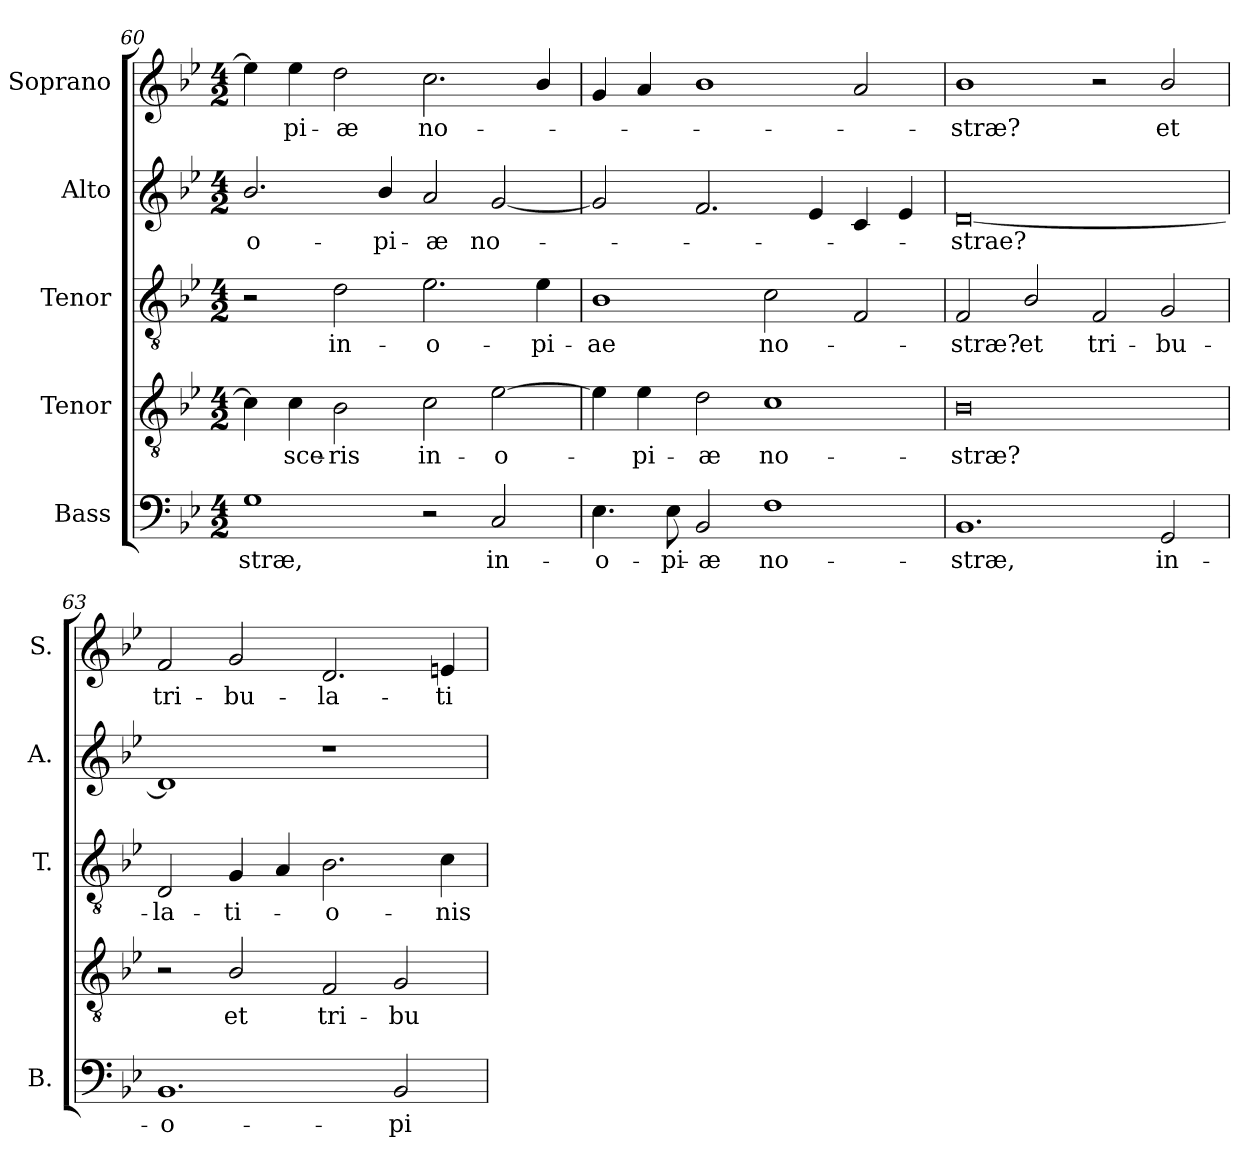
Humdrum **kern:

**kern	**text	**kern	**text	**kern	**text	**kern	**text	**kern	**text
*part5	*part5	*part4	*part4	*part3	*part3	*part2	*part2	*part1	*part1
*staff5	*staff5	*staff4	*staff4	*staff3	*staff3	*staff2	*staff2	*staff1	*staff1
*I"Bass	*	*I"Tenor	*	*I"Tenor	*	*I"Alto	*	*I"Soprano	*
*I'B.	*	*	*	*I'T.	*	*I'A.	*	*I'S.	*
*clefF4	*	*clefGv2	*	*clefGv2	*	*clefG2	*	*clefG2	*
*	*	*ITrd7c12	*	*ITrd7c12	*	*	*	*	*
*k[b-e-]	*	*k[b-e-]	*	*k[b-e-]	*	*k[b-e-]	*	*k[b-e-]	*
*B-:	*	*B-:	*	*B-:	*	*B-:	*	*B-:	*
*M4/2	*	*M4/2	*	*M4/2	*	*M4/2	*	*M4/2	*
=60	=60	=60	=60	=60	=60	=60	=60	=60	=60
!	!LO:LY:b:color=#000000	!	!	!	!	!	!	!	!
!	!	!	!	!	!	!	!LO:LY:b:color=#000000	!	!
1Gi	-stræ,	4Ci\]	.	2r	.	2.b-i/	-o-	4ee-i\]	.
!	!	!	!LO:LY:b:color=#000000	!	!	!	!	!	!
!	!	!	!	!	!	!	!	!	!LO:LY:b:color=#000000
.	.	4Ci\	-sce-	.	.	.	.	4ee-i\	-pi-
!	!	!	!LO:LY:b:color=#000000	!	!	!	!	!	!
!	!	!	!	!	!LO:LY:b:color=#000000	!	!	!	!
!	!	!	!	!	!	!	!	!	!LO:LY:b:color=#000000
.	.	2BB-i\	-ris	2Di\	in-	.	.	2ddi\	-æ
!	!	!	!	!	!	!	!LO:LY:b:color=#000000	!	!
.	.	.	.	.	.	4b-i/	-pi-	.	.
!	!	!	!LO:LY:b:color=#000000	!	!	!	!	!	!
!	!	!	!	!	!LO:LY:b:color=#000000	!	!	!	!
!	!	!	!	!	!	!	!LO:LY:b:color=#000000	!	!
!	!	!	!	!	!	!	!	!	!LO:LY:b:color=#000000
2r	.	2Ci\	in-	2.E-i\	-o-	2ai/	-æ	2.cci\	no-
!	!LO:LY:b:color=#000000	!	!	!	!	!	!	!	!
!	!	!	!LO:LY:b:color=#000000	!	!	!	!	!	!
!	!	!	!	!	!	!	!LO:LY:b:color=#000000	!	!
2Ci/	in-	[2E-i\	-o-	.	.	[2gi/	no-	.	.
!	!	!	!	!	!LO:LY:b:color=#000000	!	!	!	!
.	.	.	.	4E-i\	-pi-	.	.	4b-i/	.
!!LO:PB:g=z
=61	=61	=61	=61	=61	=61	=61	=61	=61	=61
!	!LO:LY:b:color=#000000	!	!	!	!	!	!	!	!
!	!	!	!	!	!LO:LY:b:color=#000000	!	!	!	!
4.E-i\	-o-	4E-i\]	.	1BB-i	-ae	2gi/]	.	4gi/	.
!	!	!	!LO:LY:b:color=#000000	!	!	!	!	!	!
.	.	4E-i\	-pi-	.	.	.	.	4ai/	.
!	!LO:LY:b:color=#000000	!	!	!	!	!	!	!	!
8E-i\	-pi-	.	.	.	.	.	.	.	.
!	!LO:LY:b:color=#000000	!	!	!	!	!	!	!	!
!	!	!	!LO:LY:b:color=#000000	!	!	!	!	!	!
2BB-i/	-æ	2Di\	-æ	.	.	2.fi/	.	1b-i	.
!	!LO:LY:b:color=#000000	!	!	!	!	!	!	!	!
!	!	!	!LO:LY:b:color=#000000	!	!	!	!	!	!
!	!	!	!	!	!LO:LY:b:color=#000000	!	!	!	!
1Fi	no-	1Ci	no-	2Ci\	no-	.	.	.	.
.	.	.	.	.	.	4e-i/	.	.	.
.	.	.	.	2FFi/	.	4ci/	.	2ai/	.
.	.	.	.	.	.	4e-i/	.	.	.
=62	=62	=62	=62	=62	=62	=62	=62	=62	=62
!	!LO:LY:b:color=#000000	!	!	!	!	!	!	!	!
!	!	!	!LO:LY:b:color=#000000	!	!	!	!	!	!
!	!	!	!	!	!LO:LY:b:color=#000000	!	!	!	!
!	!	!	!	!	!	!	!LO:LY:b:color=#000000	!	!
!	!	!	!	!	!	!	!	!	!LO:LY:b:color=#000000
1.BB-i	-stræ,	0BB-i	-stræ?	2FFi/	-stræ?	[0di	-strae?	1b-i	-stræ?
!	!	!	!	!	!LO:LY:b:color=#000000	!	!	!	!
.	.	.	.	2BB-i/	et	.	.	.	.
!	!	!	!	!	!LO:LY:b:color=#000000	!	!	!	!
.	.	.	.	2FFi/	tri-	.	.	2r	.
!	!LO:LY:b:color=#000000	!	!	!	!	!	!	!	!
!	!	!	!	!	!LO:LY:b:color=#000000	!	!	!	!
!	!	!	!	!	!	!	!	!	!LO:LY:b:color=#000000
2GGi/	in-	.	.	2GGi/	-bu-	.	.	2b-i/	et
=63	=63	=63	=63	=63	=63	=63	=63	=63	=63
!	!LO:LY:b:color=#000000	!	!	!	!	!	!	!	!
!	!	!	!	!	!LO:LY:b:color=#000000	!	!	!	!
!	!	!	!	!	!	!	!	!	!LO:LY:b:color=#000000
1.BB-i	-o-	2r	.	2DDi/	-la-	1di]	.	2fi/	tri-
!	!	!	!LO:LY:b:color=#000000	!	!	!	!	!	!
!	!	!	!	!	!LO:LY:b:color=#000000	!	!	!	!
!	!	!	!	!	!	!	!	!	!LO:LY:b:color=#000000
.	.	2BB-i/	et	4GGi/	-ti-	.	.	2gi/	-bu-
.	.	.	.	4AAi/	.	.	.	.	.
!	!	!	!LO:LY:b:color=#000000	!	!	!	!	!	!
!	!	!	!	!	!LO:LY:b:color=#000000	!	!	!	!
!	!	!	!	!	!	!	!	!	!LO:LY:b:color=#000000
.	.	2FFi/	tri-	2.BB-i\	-o-	1r	.	2.di/	-la-
!	!LO:LY:b:color=#000000	!	!	!	!	!	!	!	!
!	!	!	!LO:LY:b:color=#000000	!	!	!	!	!	!
2BB-i/	-pi-	2GGi/	-bu-	.	.	.	.	.	.
!	!	!	!	!	!LO:LY:b:color=#000000	!	!	!	!
!	!	!	!	!	!	!	!	!	!LO:LY:b:color=#000000
.	.	.	.	4Ci\	-nis	.	.	4eni/	-ti-
=	=	=	=	=	=	=	=	=	=
*-	*-	*-	*-	*-	*-	*-	*-	*-	*-
